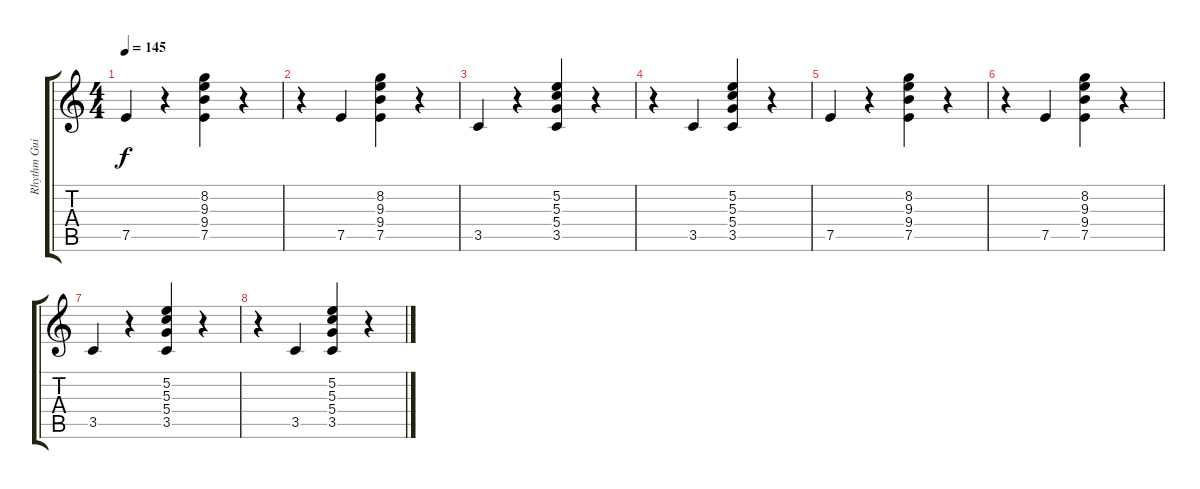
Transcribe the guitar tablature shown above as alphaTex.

\track ("Rhythm Guitar " "Rhythm Gui") {instrument electricguitarjazz}
\staff {score tabs}
\tuning (E4 B3 G3 D3 A2 E2) {hide}
\ts (4 4)
\tempo 145
\clef g2
\ks c
7.5.4{dy f} r.4 (8.2 9.3 9.4 7.5).4 r.4 |
r.4 7.5.4 (8.2 9.3 9.4 7.5).4 r.4 |
3.5.4 r.4 (5.2 5.3 5.4 3.5).4 r.4 |
r.4 3.5.4 (5.2 5.3 5.4 3.5).4 r.4 |
7.5.4 r.4 (8.2 9.3 9.4 7.5).4 r.4 |
r.4 7.5.4 (8.2 9.3 9.4 7.5).4 r.4 |
3.5.4 r.4 (5.2 5.3 5.4 3.5).4 r.4 |
r.4 3.5.4 (5.2 5.3 5.4 3.5).4 r.4
